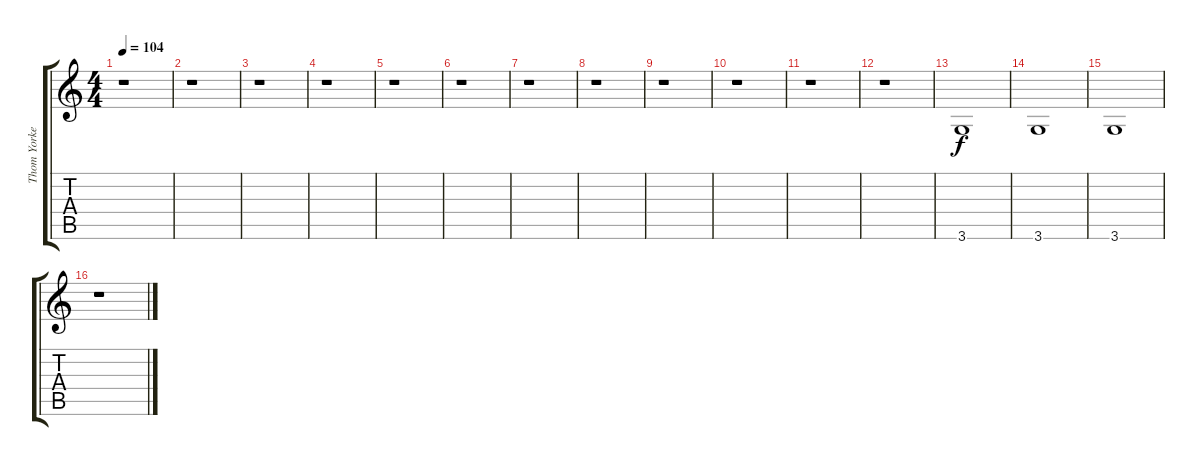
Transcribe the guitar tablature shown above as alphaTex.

\track ("Thom Yorke (guitar)" "Thom Yorke") {instrument electricguitarclean}
\staff {score tabs}
\tuning (E4 B3 G3 D3 A2 E2) {hide}
\ts (4 4)
\tempo 104
\clef g2
\ks c
r.1{dy f instrument electricguitarclean} |
r.1 |
r.1 |
r.1 |
r.1 |
r.1 |
r.1 |
r.1 |
r.1 |
r.1 |
r.1 |
r.1 |
3.6.1 |
3.6.1 |
3.6.1 |
r.1
